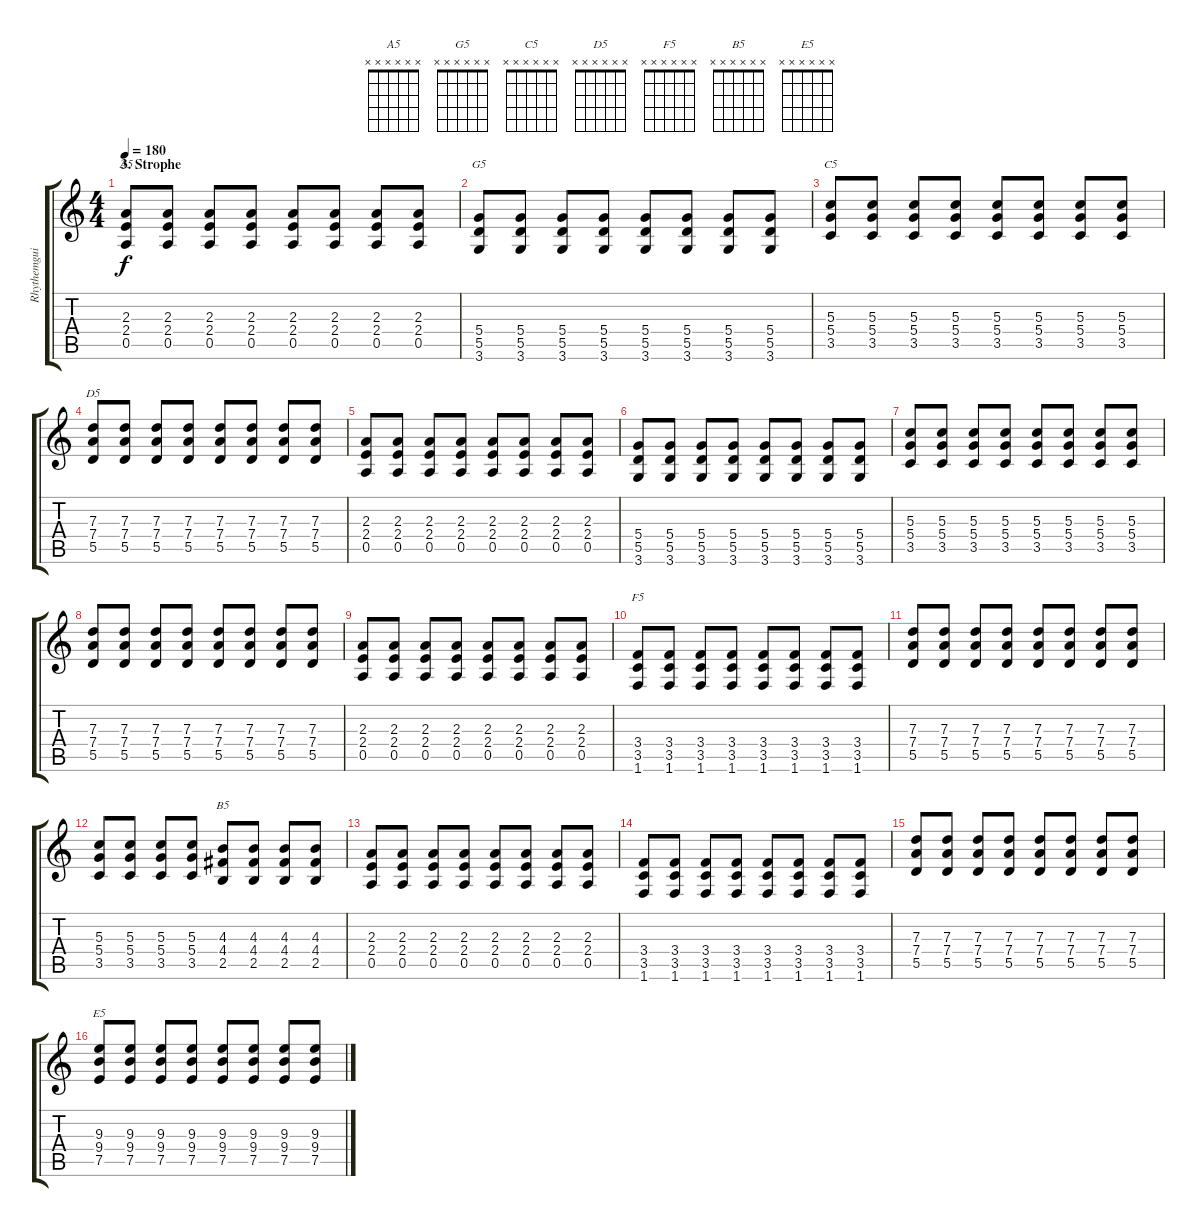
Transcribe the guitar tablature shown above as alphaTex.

\track ("Rhythemguitar" "Rhythemgui") {instrument distortionguitar}
\staff {score tabs}
\tuning (E4 B3 G3 D3 A2 E2) {hide}
\chord ("A5" x x x x x x) {firstfret 0}
\chord ("G5" x x x x x x) {firstfret 0}
\chord ("C5" x x x x x x) {firstfret 0}
\chord ("D5" x x x x x x) {firstfret 0}
\chord ("F5" x x x x x x) {firstfret 0}
\chord ("B5" x x x x x x) {firstfret 0}
\chord ("E5" x x x x x x) {firstfret 0}
\ts (4 4)
\section ("" "3. Strophe")
\tempo 180
\clef g2
\ks c
(2.3 2.4 0.5).8{ch "A5" dy f} (2.3 2.4 0.5).8 (2.3 2.4 0.5).8 (2.3 2.4 0.5).8 (2.3 2.4 0.5).8 (2.3 2.4 0.5).8 (2.3 2.4 0.5).8 (2.3 2.4 0.5).8 |
(5.4 5.5 3.6).8{ch "G5"} (5.4 5.5 3.6).8 (5.4 5.5 3.6).8 (5.4 5.5 3.6).8 (5.4 5.5 3.6).8 (5.4 5.5 3.6).8 (5.4 5.5 3.6).8 (5.4 5.5 3.6).8 |
(5.3 5.4 3.5).8{ch "C5"} (5.3 5.4 3.5).8 (5.3 5.4 3.5).8 (5.3 5.4 3.5).8 (5.3 5.4 3.5).8 (5.3 5.4 3.5).8 (5.3 5.4 3.5).8 (5.3 5.4 3.5).8 |
(7.3 7.4 5.5).8{ch "D5"} (7.3 7.4 5.5).8 (7.3 7.4 5.5).8 (7.3 7.4 5.5).8 (7.3 7.4 5.5).8 (7.3 7.4 5.5).8 (7.3 7.4 5.5).8 (7.3 7.4 5.5).8 |
(2.3 2.4 0.5).8 (2.3 2.4 0.5).8 (2.3 2.4 0.5).8 (2.3 2.4 0.5).8 (2.3 2.4 0.5).8 (2.3 2.4 0.5).8 (2.3 2.4 0.5).8 (2.3 2.4 0.5).8 |
(5.4 5.5 3.6).8 (5.4 5.5 3.6).8 (5.4 5.5 3.6).8 (5.4 5.5 3.6).8 (5.4 5.5 3.6).8 (5.4 5.5 3.6).8 (5.4 5.5 3.6).8 (5.4 5.5 3.6).8 |
(5.3 5.4 3.5).8 (5.3 5.4 3.5).8 (5.3 5.4 3.5).8 (5.3 5.4 3.5).8 (5.3 5.4 3.5).8 (5.3 5.4 3.5).8 (5.3 5.4 3.5).8 (5.3 5.4 3.5).8 |
(7.3 7.4 5.5).8 (7.3 7.4 5.5).8 (7.3 7.4 5.5).8 (7.3 7.4 5.5).8 (7.3 7.4 5.5).8 (7.3 7.4 5.5).8 (7.3 7.4 5.5).8 (7.3 7.4 5.5).8 |
(2.3 2.4 0.5).8 (2.3 2.4 0.5).8 (2.3 2.4 0.5).8 (2.3 2.4 0.5).8 (2.3 2.4 0.5).8 (2.3 2.4 0.5).8 (2.3 2.4 0.5).8 (2.3 2.4 0.5).8 |
(3.4 3.5 1.6).8{ch "F5"} (3.4 3.5 1.6).8 (3.4 3.5 1.6).8 (3.4 3.5 1.6).8 (3.4 3.5 1.6).8 (3.4 3.5 1.6).8 (3.4 3.5 1.6).8 (3.4 3.5 1.6).8 |
(7.3 7.4 5.5).8 (7.3 7.4 5.5).8 (7.3 7.4 5.5).8 (7.3 7.4 5.5).8 (7.3 7.4 5.5).8 (7.3 7.4 5.5).8 (7.3 7.4 5.5).8 (7.3 7.4 5.5).8 |
(5.3 5.4 3.5).8 (5.3 5.4 3.5).8 (5.3 5.4 3.5).8 (5.3 5.4 3.5).8 (4.3 4.4 2.5).8{ch "B5"} (4.3 4.4 2.5).8 (4.3 4.4 2.5).8 (4.3 4.4 2.5).8 |
(2.3 2.4 0.5).8 (2.3 2.4 0.5).8 (2.3 2.4 0.5).8 (2.3 2.4 0.5).8 (2.3 2.4 0.5).8 (2.3 2.4 0.5).8 (2.3 2.4 0.5).8 (2.3 2.4 0.5).8 |
(3.4 3.5 1.6).8 (3.4 3.5 1.6).8 (3.4 3.5 1.6).8 (3.4 3.5 1.6).8 (3.4 3.5 1.6).8 (3.4 3.5 1.6).8 (3.4 3.5 1.6).8 (3.4 3.5 1.6).8 |
(7.3 7.4 5.5).8 (7.3 7.4 5.5).8 (7.3 7.4 5.5).8 (7.3 7.4 5.5).8 (7.3 7.4 5.5).8 (7.3 7.4 5.5).8 (7.3 7.4 5.5).8 (7.3 7.4 5.5).8 |
(9.3 9.4 7.5).8{ch "E5"} (9.3 9.4 7.5).8 (9.3 9.4 7.5).8 (9.3 9.4 7.5).8 (9.3 9.4 7.5).8 (9.3 9.4 7.5).8 (9.3 9.4 7.5).8 (9.3 9.4 7.5).8
